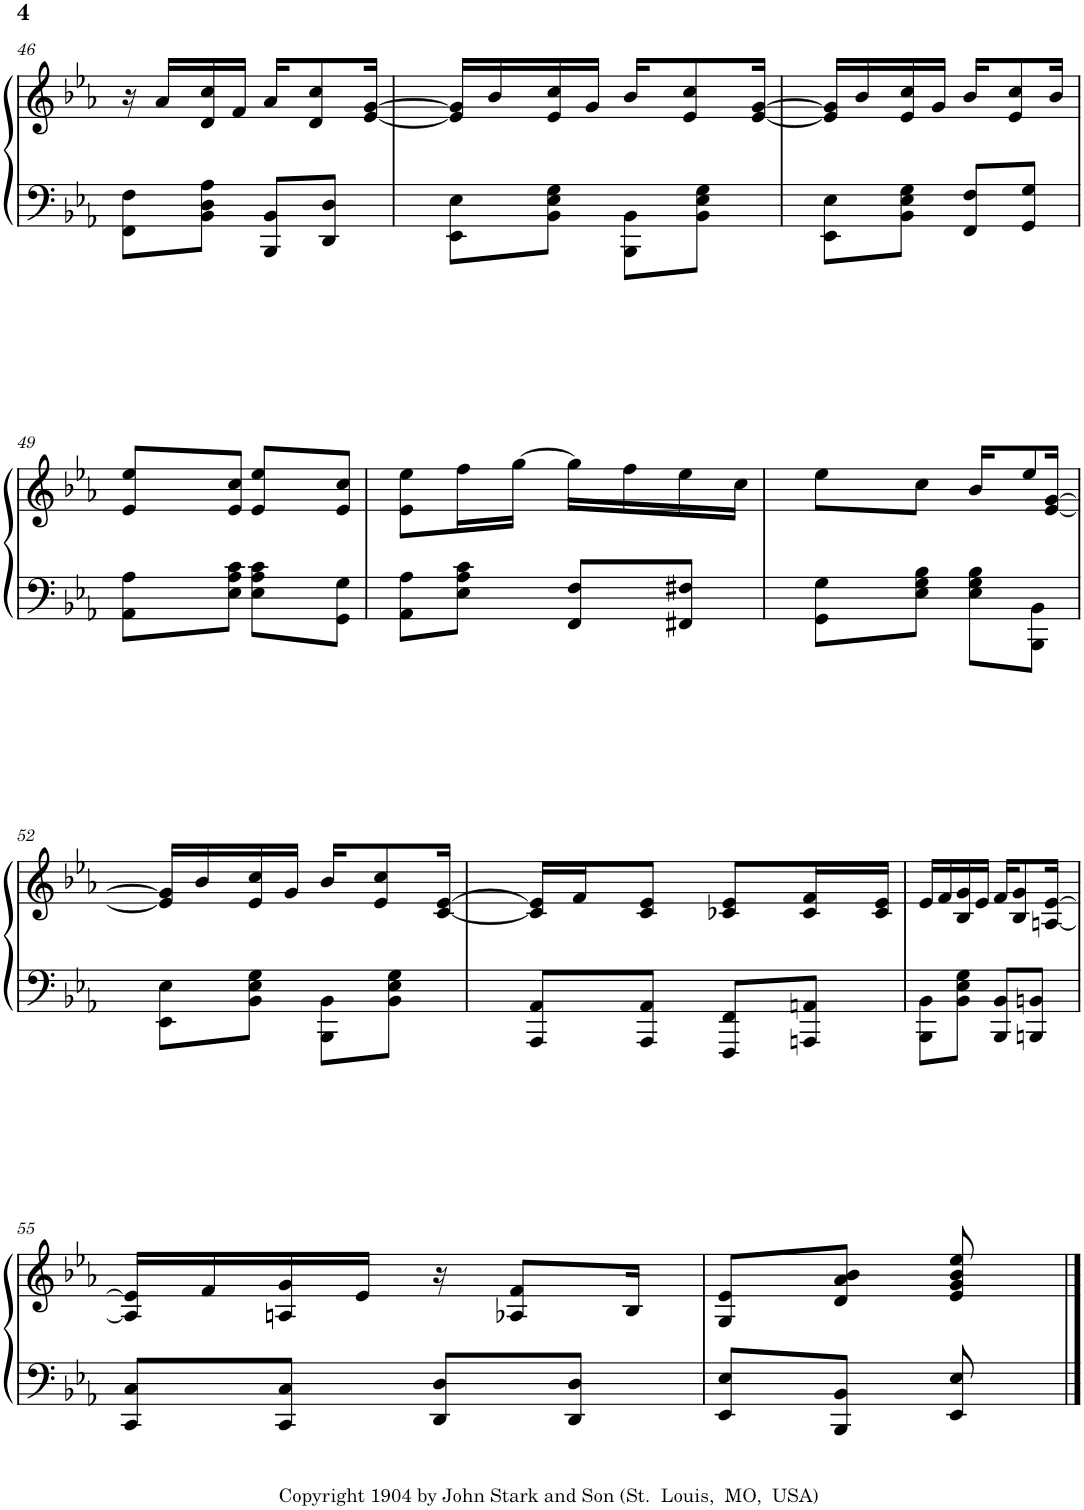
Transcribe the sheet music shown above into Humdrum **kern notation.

**kern	**kern
*part1	*part1
*staff2	*staff1
*I"Piano	*
*I'Pno.	*
!!LO:PB:g=z
*clefF4	*clefG2
*k[b-e-a-]	*k[b-e-a-]
*M2/4	*M2/4
=46	=46
8FF\ 8F\L	16r
.	16a-/LL
8BB-\ 8D\ 8A-\J	16d/ 16cc/
.	16f/JJ
8BBB-/ 8BB-/L	16a-/KL
.	8d/ 8cc/
8DD/ 8D/J	.
.	[16e-/ [16g/Jk
=47	=47
8EE-\ 8E-\L	16e-/] 16g/]LL
.	16b-/
8BB-\ 8E-\ 8G\J	16e-/ 16cc/
.	16g/JJ
8BBB-\ 8BB-\L	16b-/KL
.	8e-/ 8cc/
8BB-\ 8E-\ 8G\J	.
.	[16e-/ [16g/Jk
=48	=48
8EE-\ 8E-\L	16e-/] 16g/]LL
.	16b-/
8BB-\ 8E-\ 8G\J	16e-/ 16cc/
.	16g/JJ
8FF/ 8F/L	16b-/KL
.	8e-/ 8cc/
8GG/ 8G/J	.
.	16b-/Jk
!!LO:LB:g=z
=49	=49
8AA-\ 8A-\L	8e-/ 8ee-/L
8E-\ 8A-\ 8c\J	8e-/ 8cc/J
8E-\ 8A-\ 8c\L	8e-/ 8ee-/L
8GG\ 8G\J	8e-/ 8cc/J
=50	=50
8AA-\ 8A-\L	8e-\ 8ee-\L
8E-\ 8A-\ 8c\J	16ff\L
.	[16gg\JJ
8FF/ 8F/L	16gg\LL]
.	16ff\
8FF#X/ 8F#X/J	16ee-\
.	16cc\JJ
=51	=51
8GG\ 8G\L	8ee-\L
8E-\ 8G\ 8B-\J	8cc\J
8E-\ 8G\ 8B-\L	16b-/KL
.	8ee-/
8BBB-\ 8BB-\J	.
.	[16e-/ [16g/Jk
!!LO:LB:g=z
=52	=52
8EE-\ 8E-\L	16e-/] 16g/]LL
.	16b-/
8BB-\ 8E-\ 8G\J	16e-/ 16cc/
.	16g/JJ
8BBB-\ 8BB-\L	16b-/KL
.	8e-/ 8cc/
8BB-\ 8E-\ 8G\J	.
.	[16c/ [16e-/Jk
=53	=53
8AAA-/ 8AA-/L	16c/] 16e-/]LL
.	16f/J
8AAA-/ 8AA-/J	8c/ 8e-/J
8FFF/ 8FF/L	8c-X/ 8e-/L
8AAAn/ 8AAn/J	16c-/ 16f/L
.	16c-/ 16e-/JJ
=54	=54
8BBB-\ 8BB-\L	16e-/LL
.	16f/
8BB-\ 8E-\ 8G\J	16B-/ 16g/
.	16e-/JJ
8BBB-/ 8BB-/L	16f/KL
.	8B-/ 8g/
8BBBn/ 8BBn/J	.
.	[16An/ [16e-/Jk
!!LO:LB:g=z
=55	=55
8CC/ 8C/L	16A/] 16e-/]LL
.	16f/
8CC/ 8C/J	16An/ 16g/
.	16e-/JJ
8DD/ 8D/L	16r
.	8A-X/ 8f/L
8DD/ 8D/J	.
.	16B-/Jk
=56	=56
8EE-/ 8E-/L	8G/ 8e-/L
8BBB-/ 8BB-/J	8d/ 8a-/ 8b-/J
8EE-/ 8E-/	8e-/ 8g/ 8b-/ 8ee-/
==	==
*-	*-
